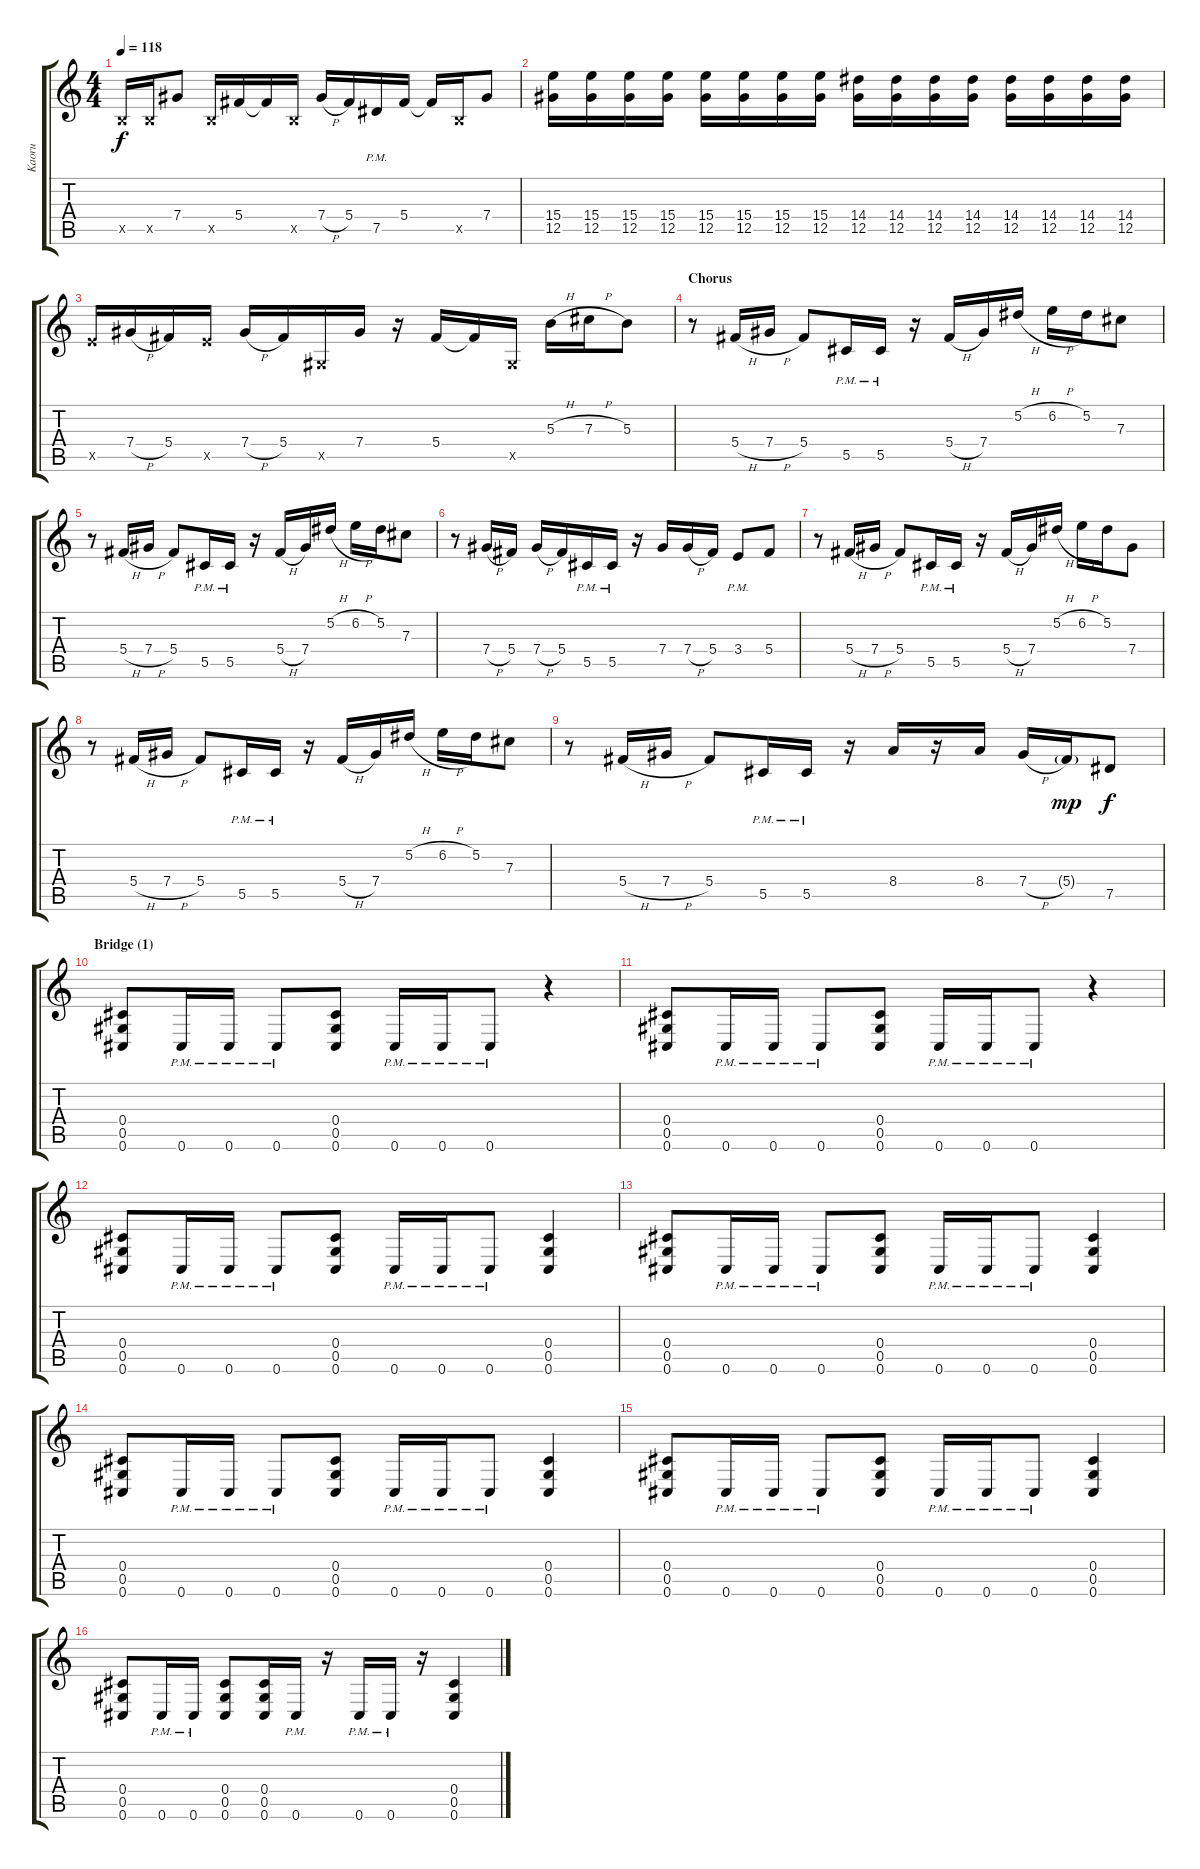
\track ("Kaoru" "Kaoru") {instrument overdrivenguitar}
\staff {score tabs}
\tuning (Eb4 Bb3 Gb3 Db3 Ab2 Db2) {hide}
\ts (4 4)
\tempo 118
\clef g2
\ks c
3.5{x}.16{dy f} 3.5{x}.16 7.4.8 3.5{x}.16 5.4.16 5.4{t}.16 3.5{x}.16 7.4{h}.16 5.4.16 7.5{pm}.16 5.4.16 5.4{t}.16 3.5{x}.16 7.4.8 |
(15.4 12.5).16 (15.4 12.5).16 (15.4 12.5).16 (15.4 12.5).16 (15.4 12.5).16 (15.4 12.5).16 (15.4 12.5).16 (15.4 12.5).16 (14.4 12.5).16 (14.4 12.5).16 (14.4 12.5).16 (14.4 12.5).16 (14.4 12.5).16 (14.4 12.5).16 (14.4 12.5).16 (14.4 12.5).16 |
8.5{x}.16 7.4{h}.16 5.4.16 8.5{x}.16 7.4{h}.16 5.4.16 0.5{x}.16 7.4.16 r.16 5.4.16 5.4{t}.16 0.5{x}.16 5.3{h}.16 7.3{h}.16 5.3.8 |
\section ("" "Chorus")
r.8 5.4{h}.16 7.4{h}.16 5.4.8 5.5{pm}.16 5.5{pm}.16 r.16 5.4{h}.16 7.4.16 5.2{h}.16 6.2{h}.16 5.2.16 7.3.8 |
r.8 5.4{h}.16 7.4{h}.16 5.4.8 5.5{pm}.16 5.5{pm}.16 r.16 5.4{h}.16 7.4.16 5.2{h}.16 6.2{h}.16 5.2.16 7.3.8 |
r.8 7.4{h}.16 5.4.16 7.4{h}.16 5.4.16 5.5{pm}.16 5.5{pm}.16 r.16 7.4.16 7.4{h}.16 5.4.16 3.4{pm}.8 5.4.8 |
r.8 5.4{h}.16 7.4{h}.16 5.4.8 5.5{pm}.16 5.5{pm}.16 r.16 5.4{h}.16 7.4.16 5.2{h}.16 6.2{h}.16 5.2.16 7.4.8 |
r.8 5.4{h}.16 7.4{h}.16 5.4.8 5.5{pm}.16 5.5{pm}.16 r.16 5.4{h}.16 7.4.16 5.2{h}.16 6.2{h}.16 5.2.16 7.3.8 |
r.8 5.4{h}.16 7.4{h}.16 5.4.8 5.5{pm}.16 5.5{pm}.16 r.16 8.4.16 r.16 8.4.16 7.4{h}.16 5.4{g}.16{dy mp} 7.5.8{dy f} |
\section ("" "Bridge (1)")
(0.4 0.5 0.6).8 0.6{pm}.16 0.6{pm}.16 0.6{pm}.8 (0.4 0.5 0.6).8 0.6{pm}.16 0.6{pm}.16 0.6{pm}.8 r.4 |
(0.4 0.5 0.6).8 0.6{pm}.16 0.6{pm}.16 0.6{pm}.8 (0.4 0.5 0.6).8 0.6{pm}.16 0.6{pm}.16 0.6{pm}.8 r.4 |
(0.4 0.5 0.6).8 0.6{pm}.16 0.6{pm}.16 0.6{pm}.8 (0.4 0.5 0.6).8 0.6{pm}.16 0.6{pm}.16 0.6{pm}.8 (0.4 0.5 0.6).4 |
(0.4 0.5 0.6).8 0.6{pm}.16 0.6{pm}.16 0.6{pm}.8 (0.4 0.5 0.6).8 0.6{pm}.16 0.6{pm}.16 0.6{pm}.8 (0.4 0.5 0.6).4 |
(0.4 0.5 0.6).8 0.6{pm}.16 0.6{pm}.16 0.6{pm}.8 (0.4 0.5 0.6).8 0.6{pm}.16 0.6{pm}.16 0.6{pm}.8 (0.4 0.5 0.6).4 |
(0.4 0.5 0.6).8 0.6{pm}.16 0.6{pm}.16 0.6{pm}.8 (0.4 0.5 0.6).8 0.6{pm}.16 0.6{pm}.16 0.6{pm}.8 (0.4 0.5 0.6).4 |
(0.4 0.5 0.6).8 0.6{pm}.16 0.6{pm}.16 (0.4 0.5 0.6).8 (0.4 0.5 0.6).16 0.6{pm}.16 r.16 0.6{pm}.16 0.6{pm}.16 r.16 (0.4 0.5 0.6).4
